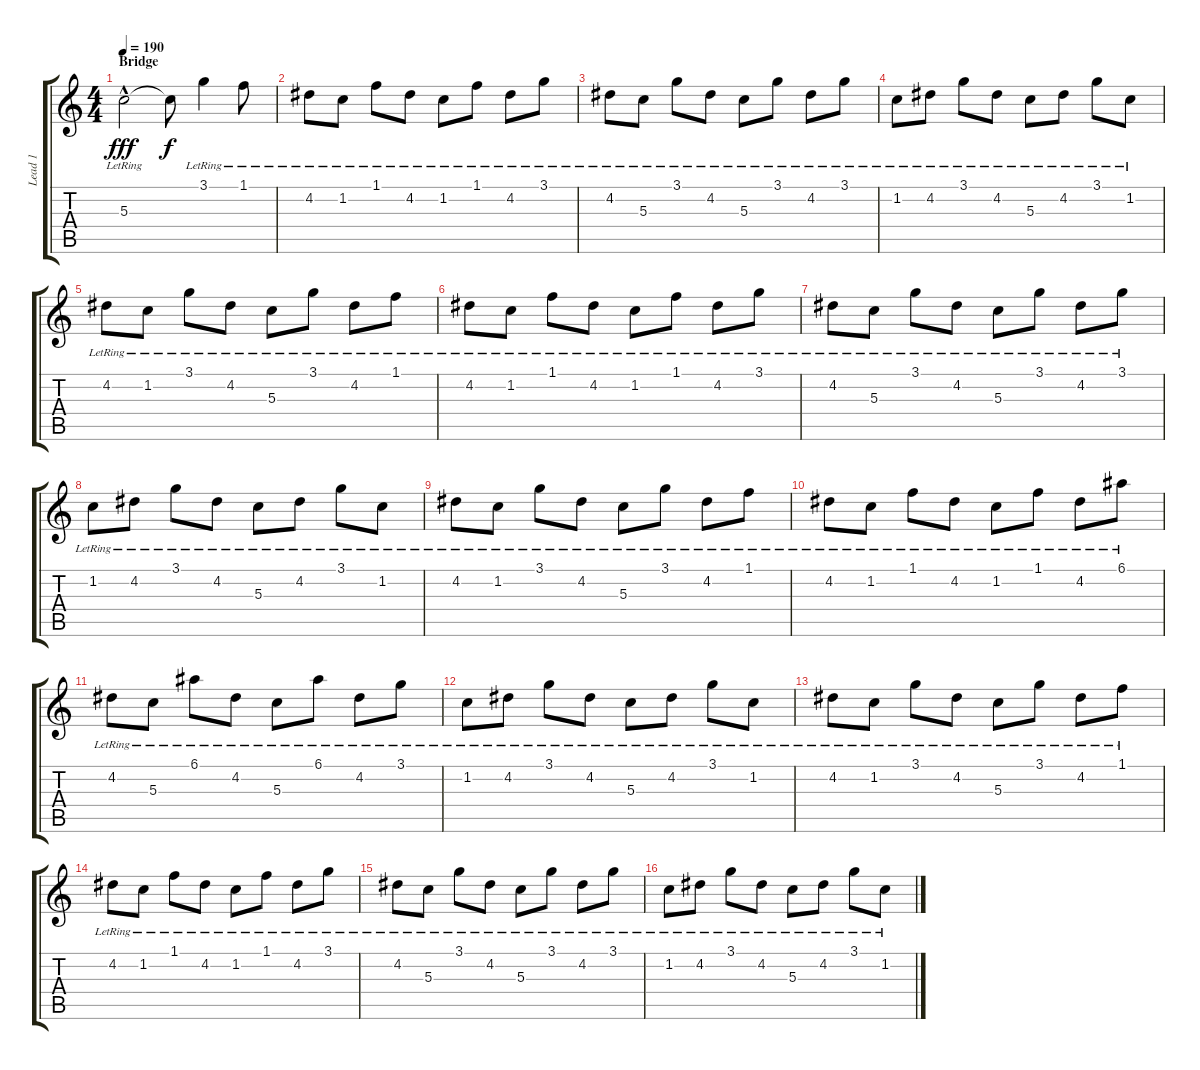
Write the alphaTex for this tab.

\track ("Lead 1" "Lead 1") {instrument overdrivenguitar}
\staff {score tabs}
\tuning (E4 B3 G3 D3 A2 E2) {hide}
\ts (4 4)
\section ("" "Bridge")
\tempo 190
\clef g2
\ks c
5.3{hac lr}.2{dy fff} 5.3{t}.8{dy f} 3.1{lr}.4 1.1{lr}.8 |
4.2{lr}.8 1.2{lr}.8 1.1{lr}.8 4.2{lr}.8 1.2{lr}.8 1.1{lr}.8 4.2{lr}.8 3.1{lr}.8 |
4.2{lr}.8 5.3{lr}.8 3.1{lr}.8 4.2{lr}.8 5.3{lr}.8 3.1{lr}.8 4.2{lr}.8 3.1{lr}.8 |
1.2{lr}.8 4.2{lr}.8 3.1{lr}.8 4.2{lr}.8 5.3{lr}.8 4.2{lr}.8 3.1{lr}.8 1.2{lr}.8 |
4.2{lr}.8 1.2{lr}.8 3.1{lr}.8 4.2{lr}.8 5.3{lr}.8 3.1{lr}.8 4.2{lr}.8 1.1{lr}.8 |
4.2{lr}.8 1.2{lr}.8 1.1{lr}.8 4.2{lr}.8 1.2{lr}.8 1.1{lr}.8 4.2{lr}.8 3.1{lr}.8 |
4.2{lr}.8 5.3{lr}.8 3.1{lr}.8 4.2{lr}.8 5.3{lr}.8 3.1{lr}.8 4.2{lr}.8 3.1{lr}.8 |
1.2{lr}.8 4.2{lr}.8 3.1{lr}.8 4.2{lr}.8 5.3{lr}.8 4.2{lr}.8 3.1{lr}.8 1.2{lr}.8 |
4.2{lr}.8 1.2{lr}.8 3.1{lr}.8 4.2{lr}.8 5.3{lr}.8 3.1{lr}.8 4.2{lr}.8 1.1{lr}.8 |
4.2{lr}.8 1.2{lr}.8 1.1{lr}.8 4.2{lr}.8 1.2{lr}.8 1.1{lr}.8 4.2{lr}.8 6.1{lr}.8 |
4.2{lr}.8 5.3{lr}.8 6.1{lr}.8 4.2{lr}.8 5.3{lr}.8 6.1{lr}.8 4.2{lr}.8 3.1{lr}.8 |
1.2{lr}.8 4.2{lr}.8 3.1{lr}.8 4.2{lr}.8 5.3{lr}.8 4.2{lr}.8 3.1{lr}.8 1.2{lr}.8 |
4.2{lr}.8 1.2{lr}.8 3.1{lr}.8 4.2{lr}.8 5.3{lr}.8 3.1{lr}.8 4.2{lr}.8 1.1{lr}.8 |
4.2{lr}.8 1.2{lr}.8 1.1{lr}.8 4.2{lr}.8 1.2{lr}.8 1.1{lr}.8 4.2{lr}.8 3.1{lr}.8 |
4.2{lr}.8 5.3{lr}.8 3.1{lr}.8 4.2{lr}.8 5.3{lr}.8 3.1{lr}.8 4.2{lr}.8 3.1{lr}.8 |
1.2{lr}.8 4.2{lr}.8 3.1{lr}.8 4.2{lr}.8 5.3{lr}.8 4.2{lr}.8 3.1{lr}.8 1.2{lr}.8
